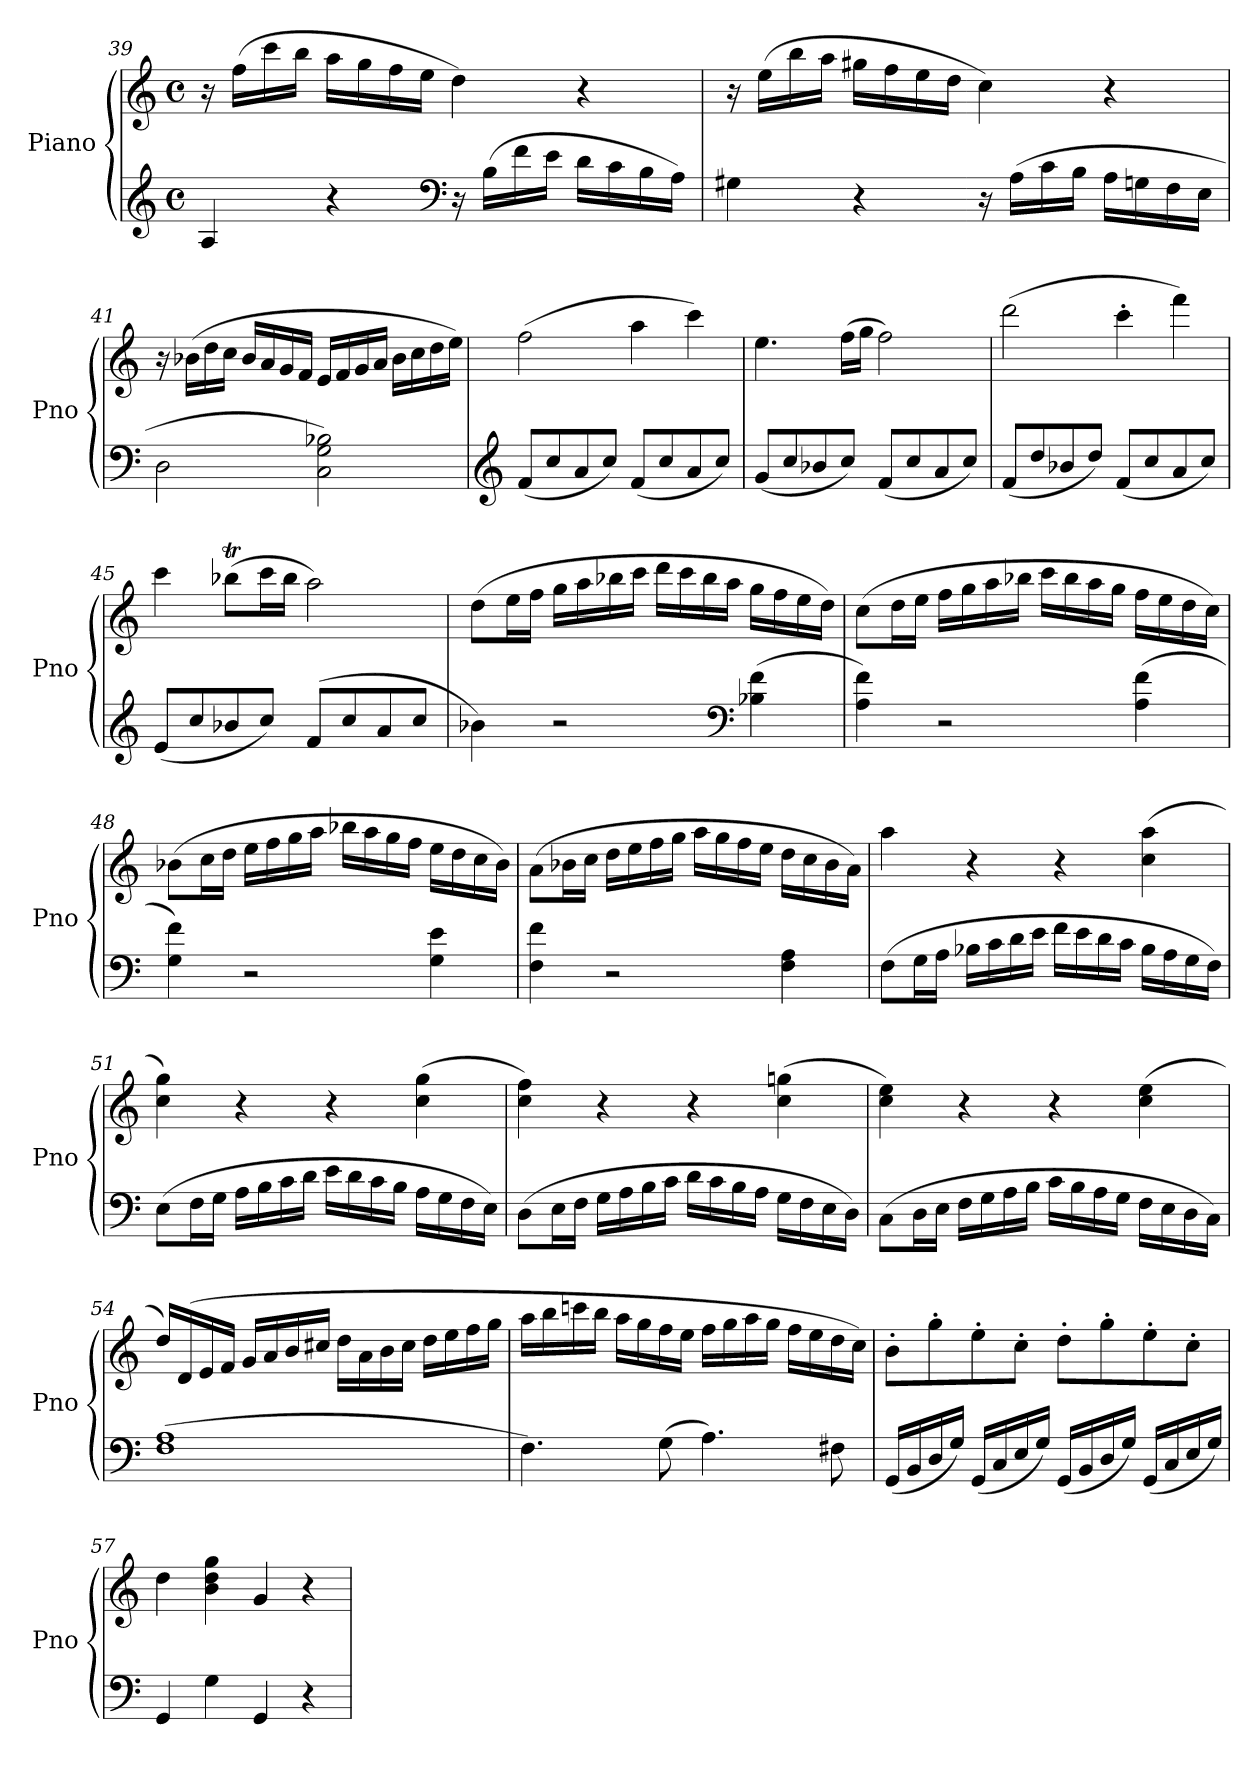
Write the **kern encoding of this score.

**kern	**kern
*part2	*part1
*staff2	*staff1
*I"Piano	*I"Piano
*I'Pno	*I'Pno
*clefG2	*clefG2
*k[]	*k[]
*M4/4	*M4/4
*met(c)	*met(c)
=39	=39
4A/	16r
.	(>16ff\LL
.	16ccc\
.	16bb\JJ
4r	16aa\LL
.	16gg\
.	16ff\
.	16ee\JJ
*clefF4	*
16r	4dd\)
(>16B\LL	.
16f\	.
16e\JJ	.
16d\LL	4r
16c\	.
16B\	.
16A\JJ)	.
!!LO:LB:g=z
=40	=40
4G#X\	16r
.	(>16ee\LL
.	16bb\
.	16aa\JJ
4r	16gg#X\LL
.	16ff\
.	16ee\
.	16dd\JJ
16r	4cc\)
(>16A\LL	.
16c\	.
16B\JJ	.
16A\LL	4r
16Gn\	.
16F\	.
16E\JJ	.
=41	=41
2D\	16r
.	(>16b-X\LL
.	16dd\
.	16cc\JJ
.	16b-/LL
.	16a/
.	16g/
.	16f/JJ
2C\ 2G\ 2B-X\)	16e/LL
.	16f/
.	16g/
.	16a/JJ
.	16b-\LL
.	16cc\
.	16dd\
.	16ee\JJ)
=42	=42
*clefG2	*
(<8f/L	(>2ff\
8cc/	.
8a/	.
8cc/J)	.
(<8f/L	4aa\
8cc/	.
8a/	4ccc\)
8cc/J)	.
!!LO:PB:g=z
=43	=43
(<8g/L	4.ee\
8cc/	.
8b-X/	.
8cc/J)	(>16ff\LL
.	16gg\JJ
(<8f/L	2ff\)
8cc/	.
8a/	.
8cc/J)	.
=44	=44
(<8f/L	(>2ddd\
8dd/	.
8b-X/	.
8dd/J)	.
(<8f/L	4ccc'\
8cc/	.
8a/	4fff\)
8cc/J)	.
=45	=45
(<8e/L	4ccc\
8cc/	.
8b-X/	(>8bb-XT\L
8cc/J)	16ccc\L
.	16bb-\JJ
(<8f/L	2aa\)
8cc/	.
8a/	.
8cc/J	.
!!LO:LB:g=z
=46	=46
4b-X\)	(>8dd\L
.	16ee\L
.	16ff\JJ
2r	16gg\LL
.	16aa\
.	16bb-X\
.	16ccc\JJ
.	16ddd\LL
.	16ccc\
.	16bb-\
.	16aa\JJ
*clefF4	*
(<4B-X\ 4f\	16gg\LL
.	16ff\
.	16ee\
.	16dd\JJ)
=47	=47
4A\ 4f\)	(>8cc\L
.	16dd\L
.	16ee\JJ
2r	16ff\LL
.	16gg\
.	16aa\
.	16bb-X\JJ
.	16ccc\LL
.	16bb-\
.	16aa\
.	16gg\JJ
(<4A\ 4f\	16ff\LL
.	16ee\
.	16dd\
.	16cc\JJ)
!!LO:LB:g=z
=48	=48
4G\ 4f\)	(>8b-X\L
.	16cc\L
.	16dd\JJ
2r	16ee\LL
.	16ff\
.	16gg\
.	16aa\JJ
.	16bb-X\LL
.	16aa\
.	16gg\
.	16ff\JJ
4G\ 4e\	16ee\LL
.	16dd\
.	16cc\
.	16b-\JJ)
=49	=49
4F\ 4f\	(>8a\L
.	16b-X\L
.	16cc\JJ
2r	16dd\LL
.	16ee\
.	16ff\
.	16gg\JJ
.	16aa\LL
.	16gg\
.	16ff\
.	16ee\JJ
4F\ 4A\	16dd\LL
.	16cc\
.	16b-\
.	16a\JJ)
!!LO:LB:g=z
=50	=50
(>8F\L	4aa\
16G\L	.
16A\JJ	.
16B-X\LL	4r
16c\	.
16d\	.
16e\JJ	.
16f\LL	4r
16e\	.
16d\	.
16c\JJ	.
16B-\LL	(>4cc\ 4aa\
16A\	.
16G\	.
16F\JJ)	.
=51	=51
(>8E\L	4cc\ 4gg\)
16F\L	.
16G\JJ	.
16A\LL	4r
16B\	.
16c\	.
16d\JJ	.
16e\LL	4r
16d\	.
16c\	.
16B\JJ	.
16A\LL	(>4cc\ 4gg\
16G\	.
16F\	.
16E\JJ)	.
!!LO:LB:g=z
=52	=52
(>8D\L	4cc\ 4ff\)
16E\L	.
16F\JJ	.
16G\LL	4r
16A\	.
16B\	.
16c\JJ	.
16d\LL	4r
16c\	.
16B\	.
16A\JJ	.
16G\LL	(>4cc\ 4ggn\
16F\	.
16E\	.
16D\JJ)	.
=53	=53
(>8C\L	4cc\ 4ee\)
16D\L	.
16E\JJ	.
16F\LL	4r
16G\	.
16A\	.
16B\JJ	.
16c\LL	4r
16B\	.
16A\	.
16G\JJ	.
16F\LL	(>4cc\ 4ee\
16E\	.
16D\	.
16C\JJ)	.
=54	=54
(>1F 1A	16dd/LL)
.	(>16d/
.	16e/
.	16f/JJ
.	16g/LL
.	16a/
.	16b/
.	16cc#X/JJ
.	16dd\LL
.	16a\
.	16b\
.	16cc#\JJ
.	16dd\LL
.	16ee\
.	16ff\
.	16gg\JJ
!!LO:LB:g=z
=55	=55
4.F\)	16aa\LL
.	16bb\
.	16cccn\
.	16bb\JJ
.	16aa\LL
.	16gg\
(>8G\	16ff\
.	16ee\JJ
4.A\)	16ff\LL
.	16gg\
.	16aa\
.	16gg\JJ
.	16ff\LL
.	16ee\
8F#X\	16dd\
.	16cc\JJ)
=56	=56
(<16GG/LL	8b'\L
16BB/	.
16D/	8gg'\
16G/JJ)	.
(<16GG/LL	8ee'\
16C/	.
16E/	8cc'\J
16G/JJ)	.
(<16GG/LL	8dd'\L
16BB/	.
16D/	8gg'\
16G/JJ)	.
(<16GG/LL	8ee'\
16C/	.
16E/	8cc'\J
16G/JJ)	.
=57	=57
4GG/	4dd\
4G\	4b\ 4dd\ 4gg\
4GG/	4g/
4r	4r
=	=
*-	*-
